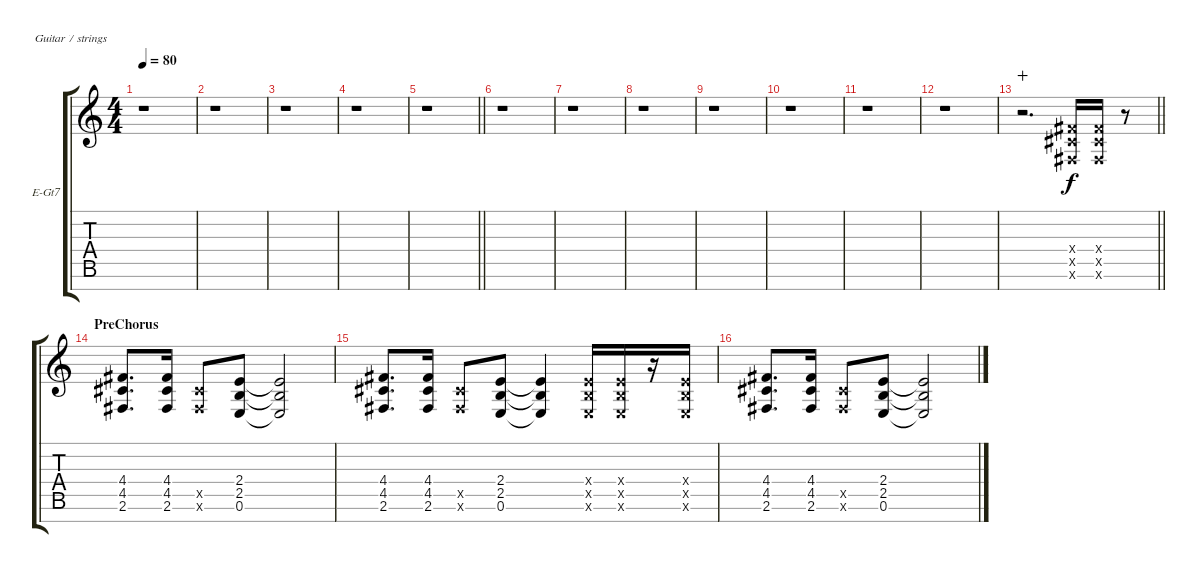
\bracketExtendMode groupsimilarinstruments
\firstSystemTrackNameOrientation horizontal
\otherSystemsTrackNameOrientation horizontal
\track ("Distortion Guitar" "E-Gt7") {instrument distortionguitar}
\staff {score tabs}
\tuning (E4 B3 G3 D3 A2 E2 B1)
\ts (4 4)
\tempo 80
\clef g2
\ks c
r.1{dy f} |
r.1 |
r.1 |
r.1 |
\barLineRight lightlight
r.1 |
r.1 |
r.1 |
r.1 |
r.1 |
r.1 |
r.1 |
r.1 |
\barLineRight lightlight
r.2{d wahc} (4.4{x} 4.5{x} 2.6{x}).16 (4.4{x} 4.5{x} 2.6{x}).16 r.8 |
\section ("" "PreChorus")
(4.4 4.5 2.6).8{d} (4.4 4.5 2.6).16 (4.5{x} 2.6{x}).8 (2.4 2.5 0.6).8 (2.4{t} 2.5{t} 0.6{t}).2 |
(4.4 4.5 2.6).8{d} (4.4 4.5 2.6).16 (4.5{x} 2.6{x}).8 (2.4 2.5 0.6).8 (2.4{t} 2.5{t} 0.6{t}).4 (2.4{x} 2.5{x} 0.6{x}).16 (2.4{x} 2.5{x} 0.6{x}).16 r.16 (2.4{x} 2.5{x} 0.6{x}).16 |
(4.4 4.5 2.6).8{d} (4.4 4.5 2.6).16 (4.5{x} 2.6{x}).8 (2.4 2.5 0.6).8 (2.4{t} 2.5{t} 0.6{t}).2
